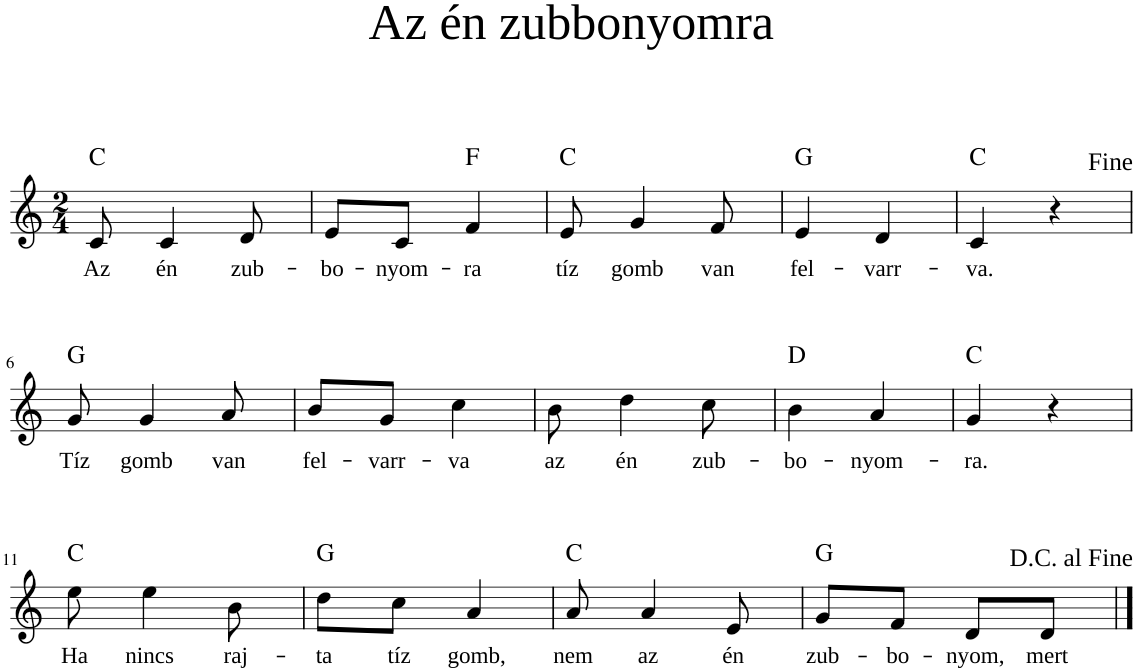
**kern	**text	**harte
*part1	*part1	*part1
*staff1	*staff1	*
*I"Piano	*	*
*I'Pno	*	*
*clefG2	*	*
*k[]	*	*
*M2/4	*	*
=1	=1	=1
!	!LO:LY:b	!
8c/	Az	C:maj
!	!LO:LY:b	!
4c/	én	.
!	!LO:LY:b	!
8d/	zub-	.
=2	=2	=2
!	!LO:LY:b	!
8e/L	-bo-	.
!	!LO:LY:b	!
8c/J	-nyom-	.
!	!LO:LY:b	!
4f/	-ra	F:maj
=3	=3	=3
!	!LO:LY:b	!
8e/	tíz	C:maj
!	!LO:LY:b	!
4g/	gomb	.
!	!LO:LY:b	!
8f/	van	.
=4	=4	=4
!	!LO:LY:b	!
4e/	fel-	G:maj
!	!LO:LY:b	!
4d/	-varr-	.
=5	=5	=5
!	!LO:LY:b	!
4c/	-va.	C:maj
4r	.	.
!LO:TX:a:t=<font face="Times New Roman"/>Fine	!	!
!!LO:LB:g=z
=6	=6	=6
!	!LO:LY:b	!
8g/	Tíz	G:maj
!	!LO:LY:b	!
4g/	gomb	.
!	!LO:LY:b	!
8a/	van	.
=7	=7	=7
!	!LO:LY:b	!
8b/L	fel-	.
!	!LO:LY:b	!
8g/J	-varr-	.
!	!LO:LY:b	!
4cc\	-va	.
=8	=8	=8
!	!LO:LY:b	!
8b\	az	.
!	!LO:LY:b	!
4dd\	én	.
!	!LO:LY:b	!
8cc\	zub-	.
=9	=9	=9
!	!LO:LY:b	!
4b\	-bo-	D:maj
!	!LO:LY:b	!
4a/	-nyom-	.
=10	=10	=10
!	!LO:LY:b	!
4g/	-ra.	C:maj
4r	.	.
!!LO:LB:g=z
=11	=11	=11
!	!LO:LY:b	!
8ee\	Ha	C:maj
!	!LO:LY:b	!
4ee\	nincs	.
!	!LO:LY:b	!
8b\	raj-	.
=12	=12	=12
!	!LO:LY:b	!
8dd\L	-ta	G:maj
!	!LO:LY:b	!
8cc\J	tíz	.
!	!LO:LY:b	!
4a/	gomb,	.
=13	=13	=13
!	!LO:LY:b	!
8a/	nem	C:maj
!	!LO:LY:b	!
4a/	az	.
!	!LO:LY:b	!
8e/	én	.
=14	=14	=14
!	!LO:LY:b	!
8g/L	zub-	G:maj
!	!LO:LY:b	!
8f/J	-bo-	.
!	!LO:LY:b	!
8d/L	-nyom,	.
!	!LO:LY:b	!
8d/J	mert	.
!LO:TX:a:t=<font face="Times New Roman"/>D.C. al Fine	!	!
==	==	==
*-	*-	*-
